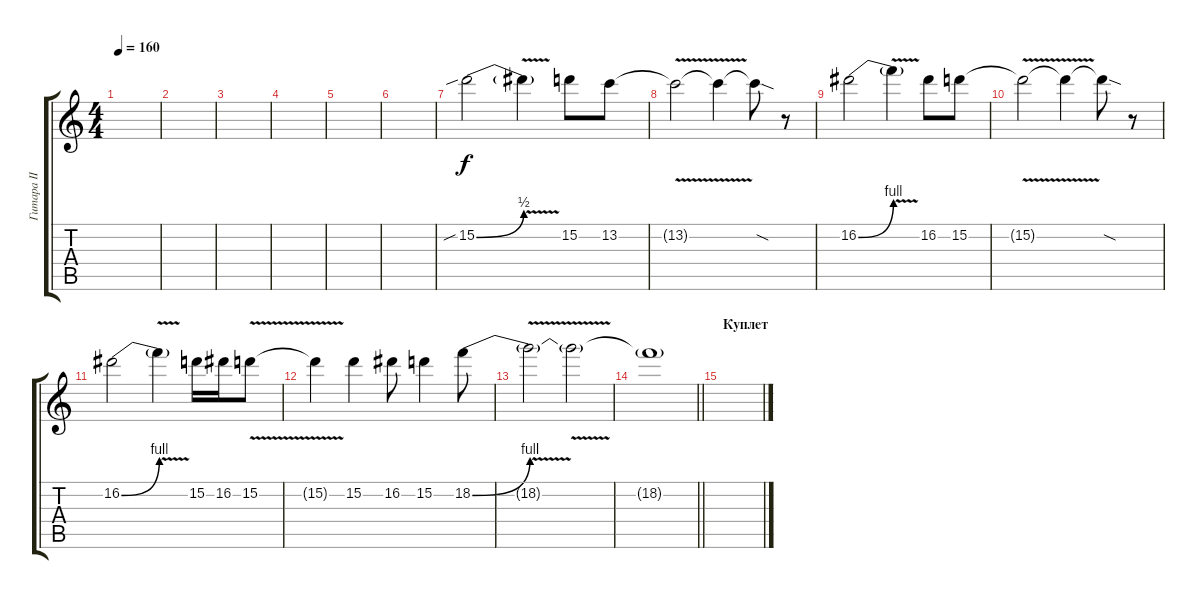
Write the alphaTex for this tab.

\track ("Гитара II" "Гитара II") {instrument distortionguitar}
\staff {score tabs}
\tuning (E4 B3 G3 D3 A2 E2) {hide}
\ts (4 4)
\tempo 160
\clef g2
\ks c
|
|
|
|
|
|
15.2{be (bend 0 0 60 2) sib}.2 15.2{v t}.4 15.2.8 13.2.8 |
13.2{v t}.2 13.2{t}.4 13.2{sod t}.8 r.8 |
16.2{be (bend 0 0 60 4)}.2 16.2{v t}.4 16.2.8 15.2.8 |
15.2{v t}.2 15.2{t}.4 15.2{sod t}.8 r.8 |
16.2{be (bend 0 0 60 4)}.2 16.2{v t}.4 15.2.16 16.2.16 15.2{v}.8 |
15.2{t}.4 15.2.4 16.2.8 15.2.4 18.2{be (bend 0 0 60 4)}.8 |
18.2{v t}.2 18.2{t}.2 |
\barLineRight lightlight
18.2{t}.1 |
\section ("" "Куплет")
